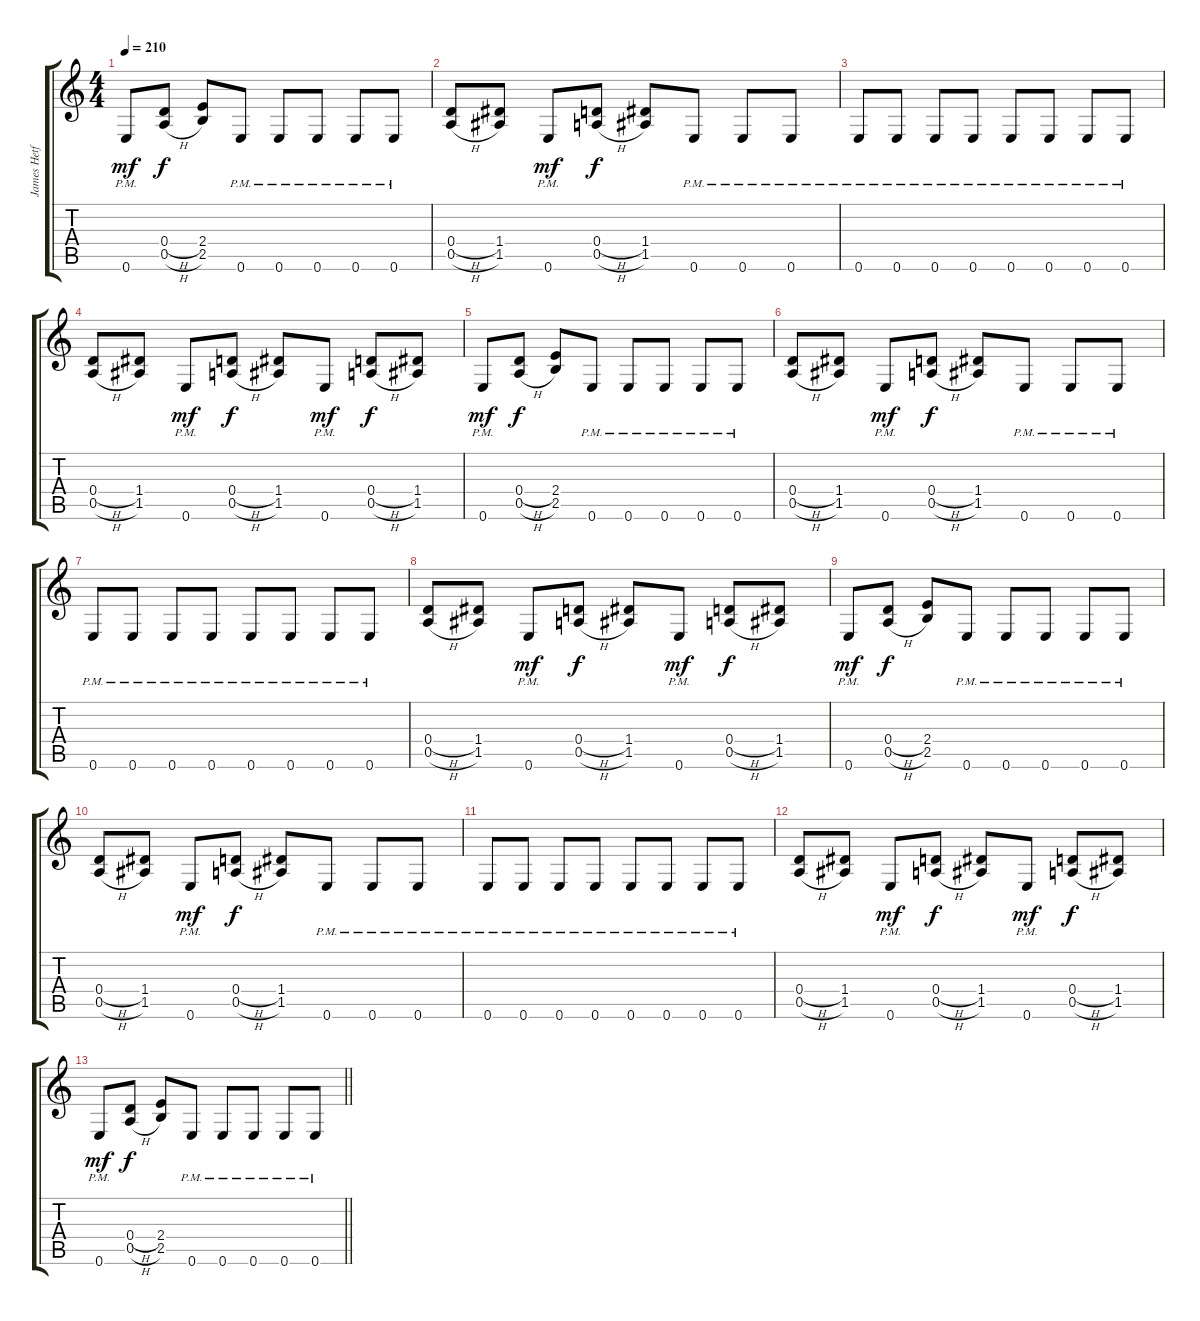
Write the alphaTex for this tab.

\track ("James Hetfield" "James Hetf") {instrument electricguitarclean}
\staff {score tabs}
\tuning (E4 B3 G3 D3 A2 E2) {hide}
\ts (4 4)
\tempo 210
\clef g2
\ks c
0.6{pm}.8{dy mf} (0.4{h} 0.5{h}).8{dy f} (2.4 2.5).8 0.6{pm}.8 0.6{pm}.8 0.6{pm}.8 0.6{pm}.8 0.6{pm}.8 |
(0.4{h} 0.5{h}).8 (1.4 1.5).8 0.6{pm}.8{dy mf} (0.4{h} 0.5{h}).8{dy f} (1.4 1.5).8 0.6{pm}.8 0.6{pm}.8 0.6{pm}.8 |
0.6{pm}.8 0.6{pm}.8 0.6{pm}.8 0.6{pm}.8 0.6{pm}.8 0.6{pm}.8 0.6{pm}.8 0.6{pm}.8 |
(0.4{h} 0.5{h}).8 (1.4 1.5).8 0.6{pm}.8{dy mf} (0.4{h} 0.5{h}).8{dy f} (1.4 1.5).8 0.6{pm}.8{dy mf} (0.4{h} 0.5{h}).8{dy f} (1.4 1.5).8 |
0.6{pm}.8{dy mf} (0.4{h} 0.5{h}).8{dy f} (2.4 2.5).8 0.6{pm}.8 0.6{pm}.8 0.6{pm}.8 0.6{pm}.8 0.6{pm}.8 |
(0.4{h} 0.5{h}).8 (1.4 1.5).8 0.6{pm}.8{dy mf} (0.4{h} 0.5{h}).8{dy f} (1.4 1.5).8 0.6{pm}.8 0.6{pm}.8 0.6{pm}.8 |
0.6{pm}.8 0.6{pm}.8 0.6{pm}.8 0.6{pm}.8 0.6{pm}.8 0.6{pm}.8 0.6{pm}.8 0.6{pm}.8 |
(0.4{h} 0.5{h}).8 (1.4 1.5).8 0.6{pm}.8{dy mf} (0.4{h} 0.5{h}).8{dy f} (1.4 1.5).8 0.6{pm}.8{dy mf} (0.4{h} 0.5{h}).8{dy f} (1.4 1.5).8 |
0.6{pm}.8{dy mf} (0.4{h} 0.5{h}).8{dy f} (2.4 2.5).8 0.6{pm}.8 0.6{pm}.8 0.6{pm}.8 0.6{pm}.8 0.6{pm}.8 |
(0.4{h} 0.5{h}).8 (1.4 1.5).8 0.6{pm}.8{dy mf} (0.4{h} 0.5{h}).8{dy f} (1.4 1.5).8 0.6{pm}.8 0.6{pm}.8 0.6{pm}.8 |
0.6{pm}.8 0.6{pm}.8 0.6{pm}.8 0.6{pm}.8 0.6{pm}.8 0.6{pm}.8 0.6{pm}.8 0.6{pm}.8 |
(0.4{h} 0.5{h}).8 (1.4 1.5).8 0.6{pm}.8{dy mf} (0.4{h} 0.5{h}).8{dy f} (1.4 1.5).8 0.6{pm}.8{dy mf} (0.4{h} 0.5{h}).8{dy f} (1.4 1.5).8 |
\barLineRight lightlight
0.6{pm}.8{dy mf} (0.4{h} 0.5{h}).8{dy f} (2.4 2.5).8 0.6{pm}.8 0.6{pm}.8 0.6{pm}.8 0.6{pm}.8 0.6{pm}.8
